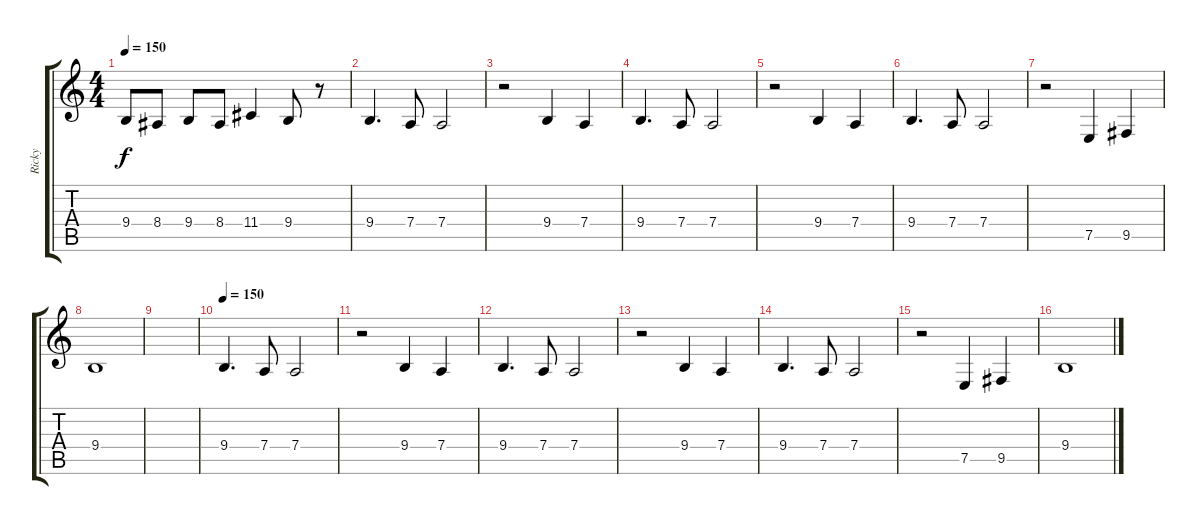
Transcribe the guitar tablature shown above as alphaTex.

\track ("Ricky" "Ricky") {instrument synthbrass1}
\staff {score tabs}
\tuning (E4 B3 G3 D3 A2 E2) {hide}
\ts (4 4)
\tempo 150
\clef g2
\ks c
9.4.8{dy f} 8.4.8 9.4.8 8.4.8 11.4.4 9.4.8 r.8 |
9.4.4{d} 7.4.8 7.4.2 |
r.2 9.4.4 7.4.4 |
9.4.4{d} 7.4.8 7.4.2 |
r.2 9.4.4 7.4.4 |
9.4.4{d} 7.4.8 7.4.2 |
r.2 7.5.4 9.5.4 |
9.4.1 |
|
\tempo 150
9.4.4{d} 7.4.8 7.4.2 |
r.2 9.4.4 7.4.4 |
9.4.4{d} 7.4.8 7.4.2 |
r.2 9.4.4 7.4.4 |
9.4.4{d} 7.4.8 7.4.2 |
r.2 7.5.4 9.5.4 |
9.4.1
